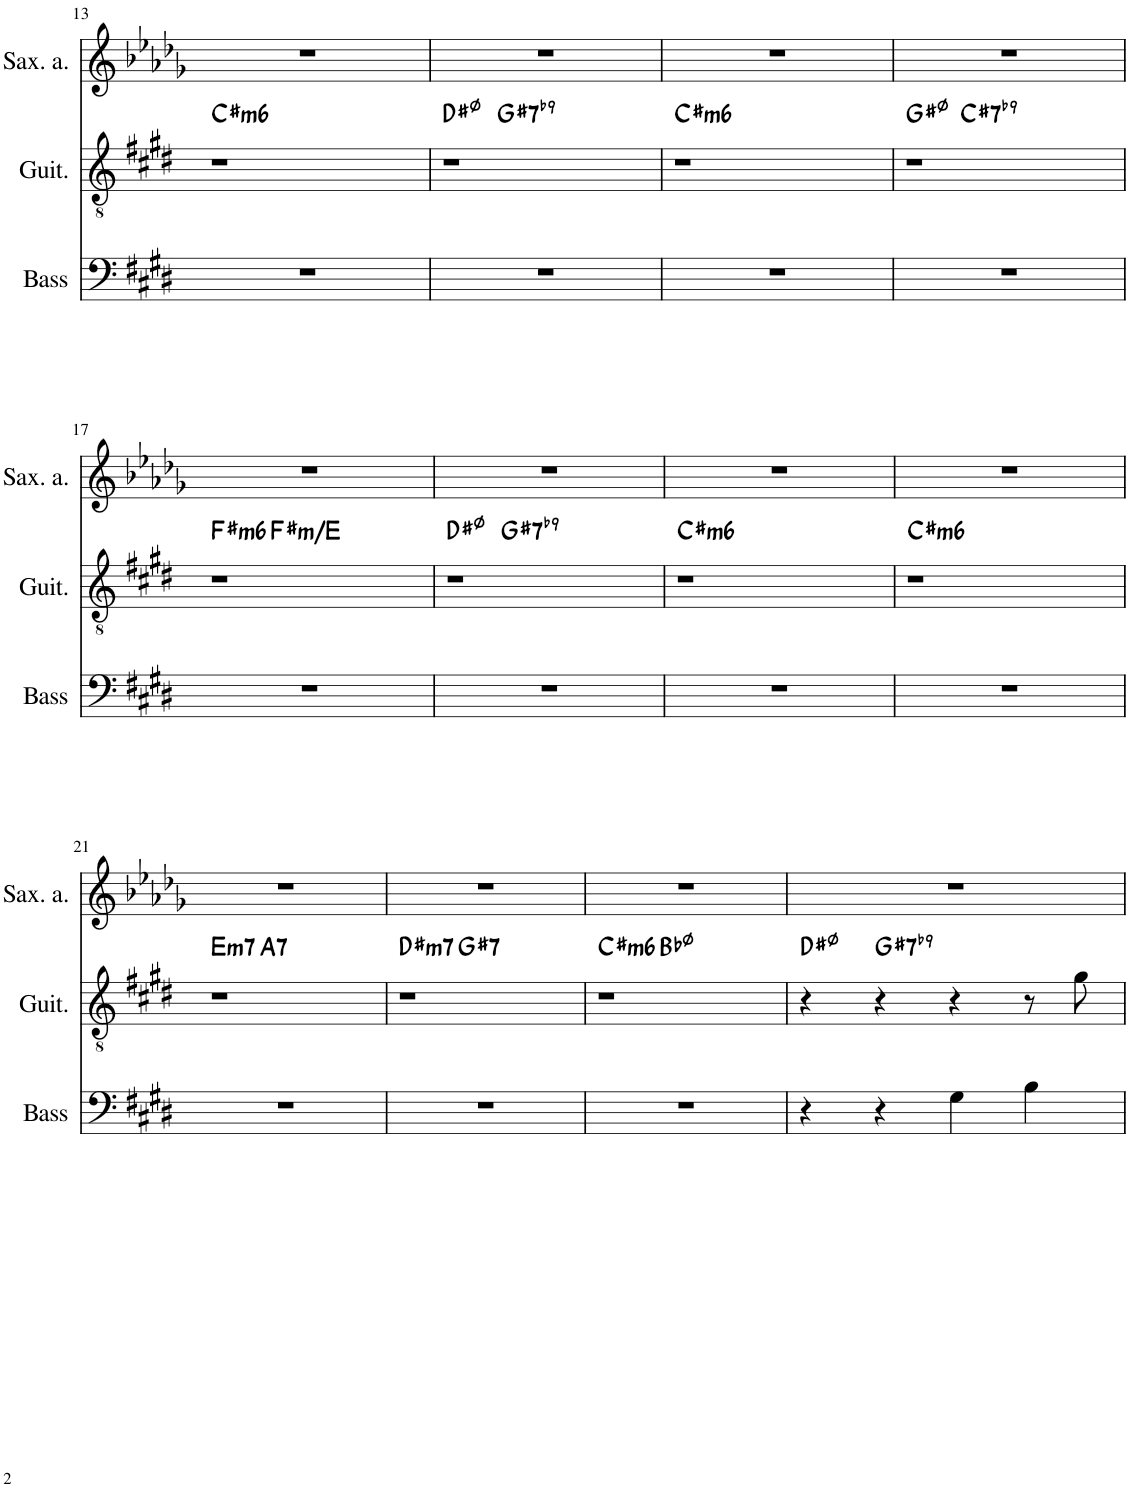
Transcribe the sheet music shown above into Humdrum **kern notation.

**kern	**kern	**harte	**kern
*part3	*part2	*part2	*part1
*staff3	*staff2	*	*staff1
*I"Bass	*I"Guit.	*	*I"Sax. a.
*I'Bass	*I'Guit.	*	*I'Sax. a.
!!LO:PB:g=z
*clefF4	*clefGv2	*	*clefG2
*Trd7c12	*	*	*Trd5c9
*k[f#c#g#d#]	*k[f#c#g#d#]	*	*k[b-e-a-d-g-]
*M4/4	*M4/4	*	*M4/4
=13	=13	=13	=13
!	!	!LO:H:kt=m6	!
1r	1r	C#:min6	1r
=14	=14	=14	=14
*	*^	*	*
1r	1r	4ryy	D#:hdim7	1r
!	!	!	!LO:H:kt=7	!
.	.	2.ryy	G#:7(b9)	.
=15	=15	=15	=15	=15
!	!	!	!LO:H:kt=m6	!
*	*v	*v	*	*
1r	1r	C#:min6	1r
=16	=16	=16	=16
*	*^	*	*
1r	1r	4ryy	G#:hdim7	1r
!	!	!	!LO:H:kt=7	!
.	.	2.ryy	C#:7(b9)	.
!!LO:LB:g=z
=17	=17	=17	=17	=17
!	!	!	!LO:H:kt=m6	!
1r	1r	4ryy	F#:min6	1r
!	!	!	!LO:H:kt=m	!
.	.	2.ryy	F#:min/b7	.
=18	=18	=18	=18	=18
1r	1r	4ryy	D#:hdim7	1r
!	!	!	!LO:H:kt=7	!
.	.	2.ryy	G#:7(b9)	.
=19	=19	=19	=19	=19
!	!	!	!LO:H:kt=m6	!
*	*v	*v	*	*
1r	1r	C#:min6	1r
=20	=20	=20	=20
!	!	!LO:H:kt=m6	!
1r	1r	C#:min6	1r
!!LO:LB:g=z
=21	=21	=21	=21
!	!	!LO:H:kt=m7	!
*	*^	*	*
1r	1r	4ryy	E:min7	1r
!	!	!	!LO:H:kt=7	!
.	.	2.ryy	A:7	.
=22	=22	=22	=22	=22
!	!	!	!LO:H:kt=m7	!
1r	1r	4ryy	D#:min7	1r
!	!	!	!LO:H:kt=7	!
.	.	2.ryy	G#:7	.
=23	=23	=23	=23	=23
!	!	!	!LO:H:kt=m6	!
1r	1r	4ryy	C#:min6	1r
.	.	2.ryy	Bb:hdim7	.
*	*v	*v	*	*
=24	=24	=24	=24
4r	4r	D#:hdim7	1r
!	!	!LO:H:kt=7	!
4r	4r	G#:7(b9)	.
4G#\	4r	.	.
4B\	8r	.	.
.	8g#\	.	.
=	=	=	=
*-	*-	*-	*-
